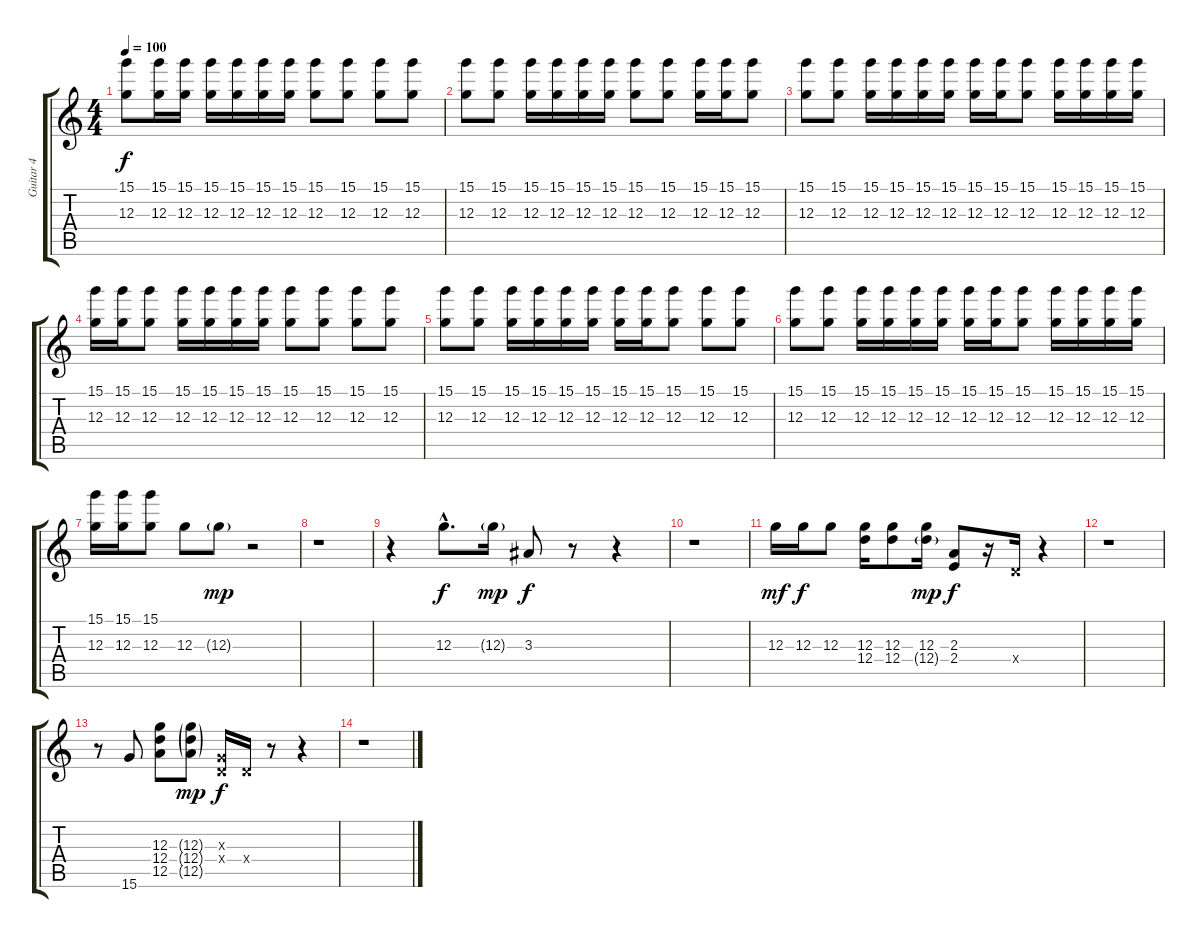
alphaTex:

\track ("Guitar 4" "Guitar 4") {instrument distortionguitar}
\staff {score tabs}
\tuning (E4 B3 G3 D3 A2 E2) {hide}
\ts (4 4)
\tempo 100
\clef g2
\ks c
(15.1 12.3).8{dy f} (15.1 12.3).16 (15.1 12.3).16 (15.1 12.3).16 (15.1 12.3).16 (15.1 12.3).16 (15.1 12.3).16 (15.1 12.3).8 (15.1 12.3).8 (15.1 12.3).8 (15.1 12.3).8 |
(15.1 12.3).8 (15.1 12.3).8 (15.1 12.3).16 (15.1 12.3).16 (15.1 12.3).16 (15.1 12.3).16 (15.1 12.3).8 (15.1 12.3).8 (15.1 12.3).16 (15.1 12.3).16 (15.1 12.3).8 |
(15.1 12.3).8 (15.1 12.3).8 (15.1 12.3).16 (15.1 12.3).16 (15.1 12.3).16 (15.1 12.3).16 (15.1 12.3).16 (15.1 12.3).16 (15.1 12.3).8 (15.1 12.3).16 (15.1 12.3).16 (15.1 12.3).16 (15.1 12.3).16 |
(15.1 12.3).16 (15.1 12.3).16 (15.1 12.3).8 (15.1 12.3).16 (15.1 12.3).16 (15.1 12.3).16 (15.1 12.3).16 (15.1 12.3).8 (15.1 12.3).8 (15.1 12.3).8 (15.1 12.3).8 |
(15.1 12.3).8 (15.1 12.3).8 (15.1 12.3).16 (15.1 12.3).16 (15.1 12.3).16 (15.1 12.3).16 (15.1 12.3).16 (15.1 12.3).16 (15.1 12.3).8 (15.1 12.3).8 (15.1 12.3).8 |
(15.1 12.3).8 (15.1 12.3).8 (15.1 12.3).16 (15.1 12.3).16 (15.1 12.3).16 (15.1 12.3).16 (15.1 12.3).16 (15.1 12.3).16 (15.1 12.3).8 (15.1 12.3).16 (15.1 12.3).16 (15.1 12.3).16 (15.1 12.3).16 |
(15.1 12.3).16 (15.1 12.3).16 (15.1 12.3).8 12.3.8 12.3{g}.8{dy mp} r.2 |
r.1 |
r.4 12.3{hac}.8{d dy f} 12.3{g}.16{dy mp} 3.3.8{dy f} r.8 r.4 |
r.1 |
12.3.16{dy mf} 12.3.16{dy f} 12.3.8 (12.3 12.4).16 (12.3 12.4).8 (12.3 12.4{g}).16{dy mp} (2.3 2.4).8{dy f} r.16 0.4{x}.16 r.4 |
r.1 |
r.8 15.6.8 (12.3 12.4 12.5).8 (12.3{g} 12.4{g} 12.5{g}).8{dy mp} (0.3{x} 0.4{x}).16{dy f} 0.4{x}.16 r.8 r.4 |
r.1
